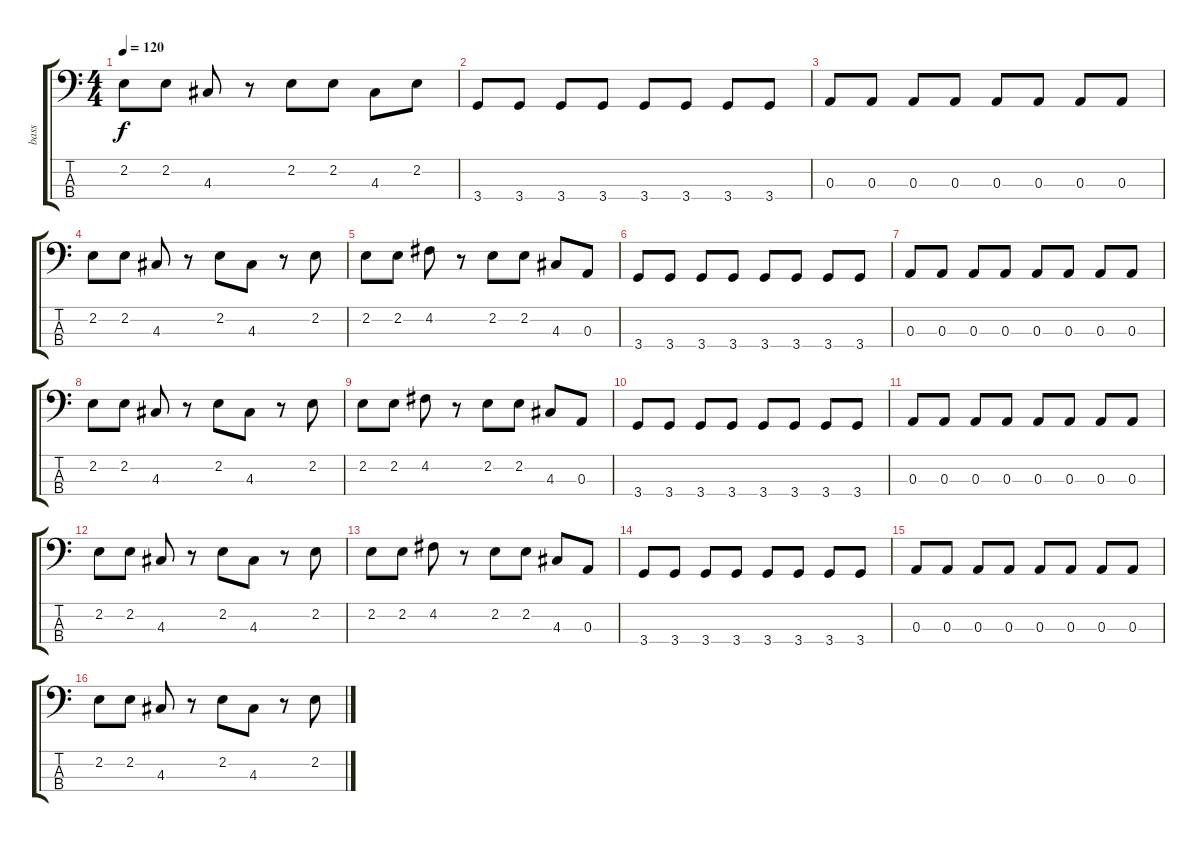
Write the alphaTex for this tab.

\track ("bass" "bass") {instrument electricbassfinger}
\staff {score tabs}
\tuning (G2 D2 A1 E1) {hide}
\ts (4 4)
\tempo 120
\clef f4
\ks c
2.2.8{dy f} 2.2.8 4.3.8 r.8 2.2.8 2.2.8 4.3.8 2.2.8 |
3.4.8 3.4.8 3.4.8 3.4.8 3.4.8 3.4.8 3.4.8 3.4.8 |
0.3.8 0.3.8 0.3.8 0.3.8 0.3.8 0.3.8 0.3.8 0.3.8 |
2.2.8 2.2.8 4.3.8 r.8 2.2.8 4.3.8 r.8 2.2.8 |
2.2.8 2.2.8 4.2.8 r.8 2.2.8 2.2.8 4.3.8 0.3.8 |
3.4.8 3.4.8 3.4.8 3.4.8 3.4.8 3.4.8 3.4.8 3.4.8 |
0.3.8 0.3.8 0.3.8 0.3.8 0.3.8 0.3.8 0.3.8 0.3.8 |
2.2.8 2.2.8 4.3.8 r.8 2.2.8 4.3.8 r.8 2.2.8 |
2.2.8 2.2.8 4.2.8 r.8 2.2.8 2.2.8 4.3.8 0.3.8 |
3.4.8 3.4.8 3.4.8 3.4.8 3.4.8 3.4.8 3.4.8 3.4.8 |
0.3.8 0.3.8 0.3.8 0.3.8 0.3.8 0.3.8 0.3.8 0.3.8 |
2.2.8 2.2.8 4.3.8 r.8 2.2.8 4.3.8 r.8 2.2.8 |
2.2.8 2.2.8 4.2.8 r.8 2.2.8 2.2.8 4.3.8 0.3.8 |
3.4.8 3.4.8 3.4.8 3.4.8 3.4.8 3.4.8 3.4.8 3.4.8 |
0.3.8 0.3.8 0.3.8 0.3.8 0.3.8 0.3.8 0.3.8 0.3.8 |
2.2.8 2.2.8 4.3.8 r.8 2.2.8 4.3.8 r.8 2.2.8
